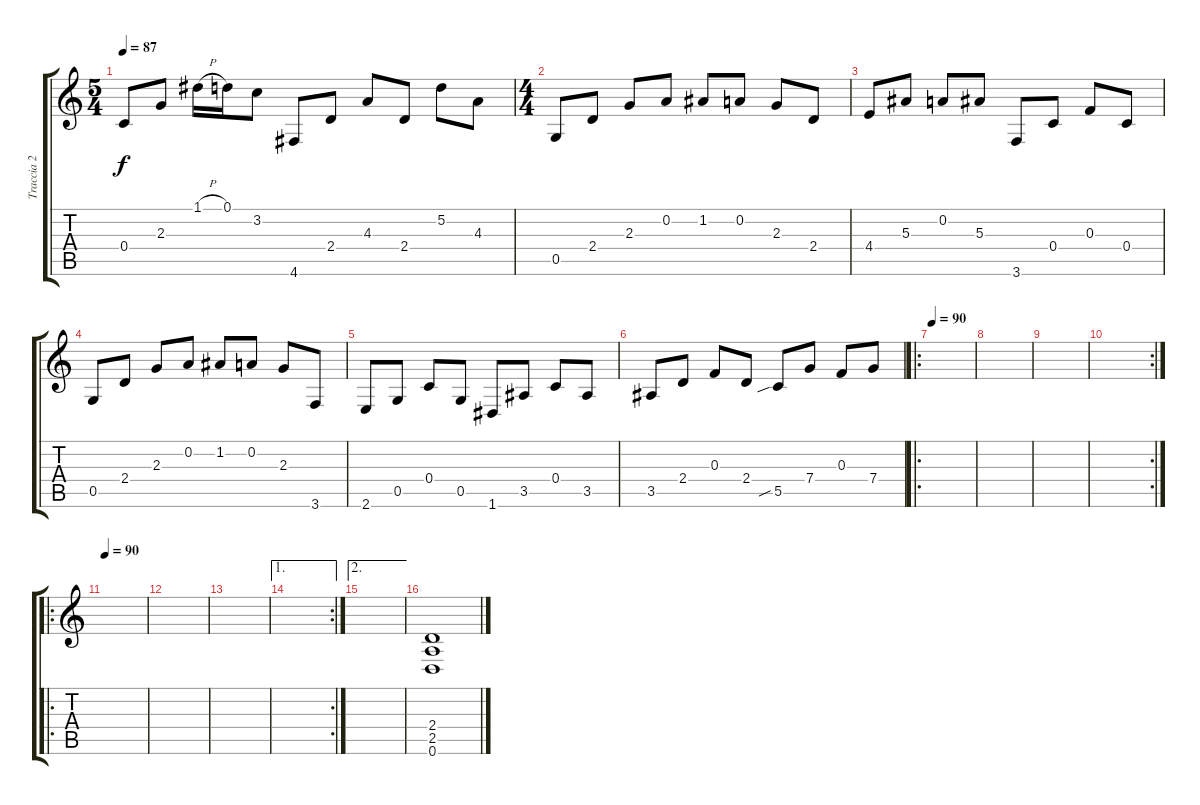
\track ("Traccia 2" "Traccia 2") {instrument distortionguitar}
\staff {score tabs}
\tuning (D4 A3 F3 C3 G2 D2) {hide}
\ts (5 4)
\tempo 87
\clef g2
\ks c
0.4.8{dy f} 2.3.8 1.1{h}.16 0.1.16 3.2.8 4.6.8 2.4.8 4.3.8 2.4.8 5.2.8 4.3.8 |
\ts (4 4)
0.5.8 2.4.8 2.3.8 0.2.8 1.2.8 0.2.8 2.3.8 2.4.8 |
4.4.8 5.3.8 0.2.8 5.3.8 3.6.8 0.4.8 0.3.8 0.4.8 |
0.5.8 2.4.8 2.3.8 0.2.8 1.2.8 0.2.8 2.3.8 3.6.8 |
2.6.8 0.5.8 0.4.8 0.5.8 1.6.8 3.5.8 0.4.8 3.5.8 |
3.5.8 2.4.8 0.3.8 2.4.8 5.5{sib}.8 7.4.8 0.3.8 7.4.8 |
\ro
\tempo 90
|
|
|
\rc 2
|
\ro
\tempo 90
|
|
|
\ae 1
\rc 2
|
\ae 2
|
(2.4 2.5 0.6).1
